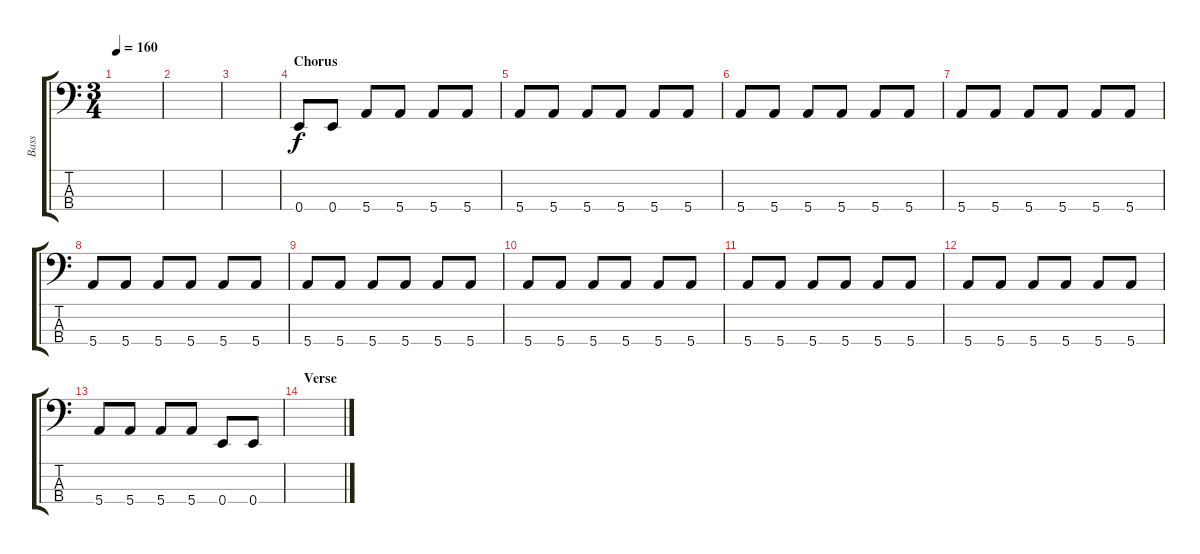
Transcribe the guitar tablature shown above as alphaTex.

\track ("Bass" "Bass") {instrument electricbassfinger}
\staff {score tabs}
\tuning (G2 D2 A1 E1) {hide}
\ts (3 4)
\tempo 160
\clef f4
\ks c
|
|
|
\section ("" "Chorus")
0.4.8 0.4.8 5.4.8 5.4.8 5.4.8 5.4.8 |
5.4.8 5.4.8 5.4.8 5.4.8 5.4.8 5.4.8 |
5.4.8 5.4.8 5.4.8 5.4.8 5.4.8 5.4.8 |
5.4.8 5.4.8 5.4.8 5.4.8 5.4.8 5.4.8 |
5.4.8 5.4.8 5.4.8 5.4.8 5.4.8 5.4.8 |
5.4.8 5.4.8 5.4.8 5.4.8 5.4.8 5.4.8 |
5.4.8 5.4.8 5.4.8 5.4.8 5.4.8 5.4.8 |
5.4.8 5.4.8 5.4.8 5.4.8 5.4.8 5.4.8 |
5.4.8 5.4.8 5.4.8 5.4.8 5.4.8 5.4.8 |
5.4.8 5.4.8 5.4.8 5.4.8 0.4.8 0.4.8 |
\section ("" "Verse")
